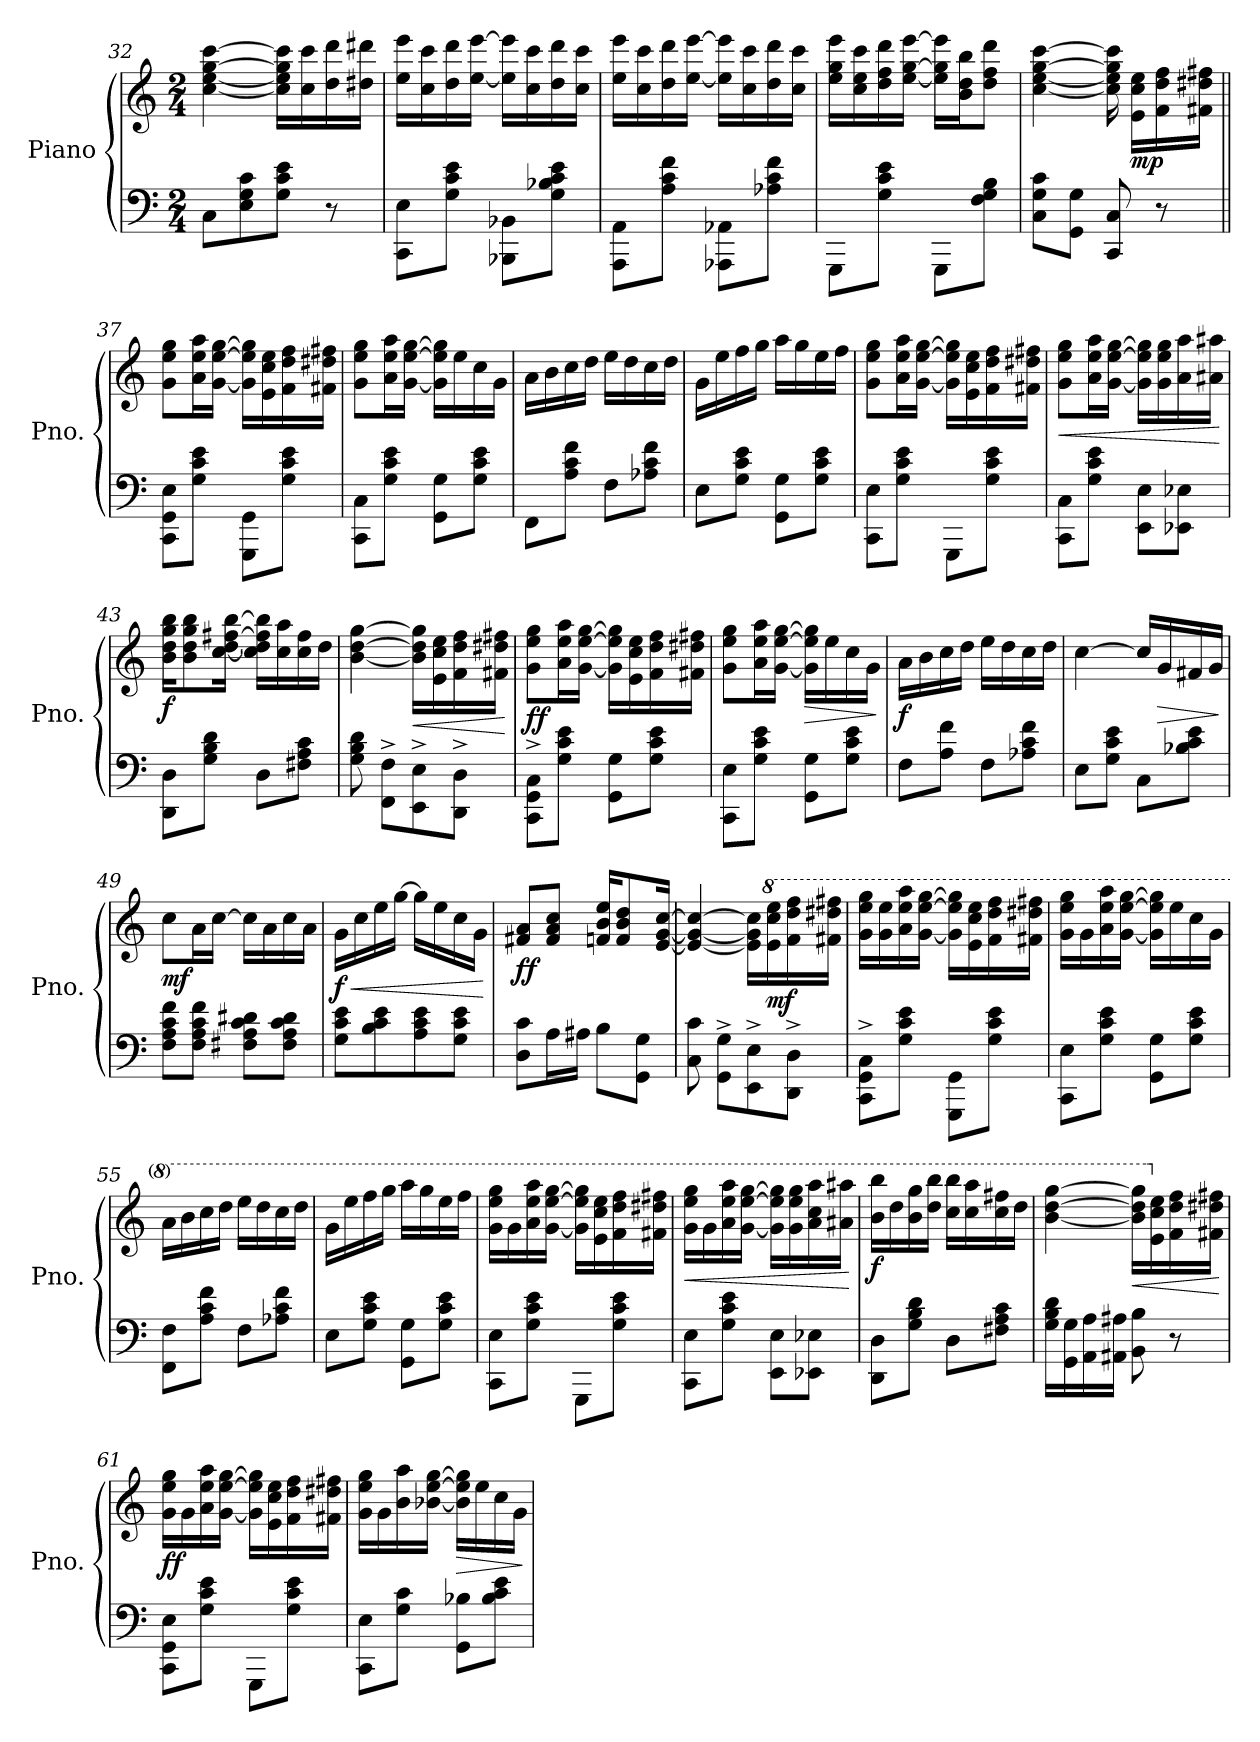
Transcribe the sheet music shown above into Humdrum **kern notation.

**kern	**kern	**dynam
*part1	*part1	*part1
*staff2	*staff1	*staff1/2
*I"Piano	*	*
*I'Pno.	*	*
*clefF4	*clefG2	*
*k[]	*k[]	*
*M2/4	*M2/4	*
=32	=32	=32
8C\L	[4cc\ [4ee\ [4gg\ [4ccc\	.
8E\ 8G\ 8c\	.	.
8G\ 8c\ 8e\J	16cc\] 16ee\] 16gg\] 16ccc\]LL	.
.	16cc\ 16ccc\	.
8r	16dd\ 16ddd\	.
.	16dd#X\ 16ddd#X\JJ	.
!!LO:LB:g=z
=33	=33	=33
8CC\ 8E\L	16ee\ 16eee\LL	.
.	16cc\ 16ccc\	.
8G\ 8c\ 8e\J	16dd\ 16ddd\	.
.	[16ee\ [16eee\JJ	.
8BBB-X\ 8BB-X\L	16ee\] 16eee\]LL	.
.	16cc\ 16ccc\	.
8G\ 8B-X\ 8c\ 8e\J	16dd\ 16ddd\	.
.	16cc\ 16ccc\JJ	.
=34	=34	=34
8AAA\ 8AA\L	16ee\ 16eee\LL	.
.	16cc\ 16ccc\	.
8A\ 8c\ 8f\J	16dd\ 16ddd\	.
.	[16ee\ [16eee\JJ	.
8AAA-X\ 8AA-X\L	16ee\] 16eee\]LL	.
.	16cc\ 16ccc\	.
8A-X\ 8c\ 8f\J	16dd\ 16ddd\	.
.	16cc\ 16ccc\JJ	.
=35	=35	=35
8GGG\L	16ee\ 16gg\ 16eee\LL	.
.	16cc\ 16ee\ 16ccc\	.
8G\ 8c\ 8e\J	16dd\ 16ff\ 16ddd\	.
.	[16ee\ [16gg\ [16eee\JJ	.
8GGG\L	16ee\] 16gg\] 16eee\]LL	.
.	16b\ 16dd\ 16bb\J	.
8F\ 8G\ 8B\J	8dd\ 8ff\ 8ddd\J	.
=36	=36	=36
8C\ 8G\ 8c\L	[4cc\ [4ee\ [4gg\ [4ccc\	.
8GG\ 8G\J	.	.
8CC/ 8C/	16cc\] 16ee\] 16gg\] 16ccc\]	.
!	!	!LO:DY:b
.	16e\ 16cc\ 16ee\LL	mp
8r	16f\ 16dd\ 16ff\	.
.	16f#X\ 16dd#X\ 16ff#X\JJ	.
!!LO:LB:g=z
=37||	=37||	=37||
8CC\ 8GG\ 8E\L	8g\ 8ee\ 8gg\L	.
8G\ 8c\ 8e\J	16a\ 16ee\ 16aa\L	.
.	[16g\ [16ee\ [16gg\JJ	.
8GGG\ 8GG\L	16g\] 16ee\] 16gg\]LL	.
.	16e\ 16cc\ 16ee\	.
8G\ 8c\ 8e\J	16f\ 16dd\ 16ff\	.
.	16f#X\ 16dd#X\ 16ff#X\JJ	.
=38	=38	=38
8CC\ 8C\L	8g\ 8ee\ 8gg\L	.
8G\ 8c\ 8e\J	16a\ 16ee\ 16aa\L	.
.	[16g\ [16ee\ [16gg\JJ	.
8GG\ 8G\L	16g\] 16ee\] 16gg\]LL	.
.	16ee\	.
8G\ 8c\ 8e\J	16cc\	.
.	16g\JJ	.
=39	=39	=39
8FF\L	16a\LL	.
.	16b\	.
8A\ 8c\ 8f\J	16cc\	.
.	16dd\JJ	.
8F\L	16ee\LL	.
.	16dd\	.
8A-X\ 8c\ 8f\J	16cc\	.
.	16dd\JJ	.
=40	=40	=40
8E\L	16g\LL	.
.	16ee\	.
8G\ 8c\ 8e\J	16ff\	.
.	16gg\JJ	.
8GG\ 8G\L	16aa\LL	.
.	16gg\	.
8G\ 8c\ 8e\J	16ee\	.
.	16ff\JJ	.
!!LO:LB:g=z
=41	=41	=41
8CC\ 8E\L	8g\ 8ee\ 8gg\L	.
8G\ 8c\ 8e\J	16a\ 16ee\ 16aa\L	.
.	[16g\ [16ee\ [16gg\JJ	.
8GGG\L	16g\] 16ee\] 16gg\]LL	.
.	16e\ 16cc\ 16ee\	.
8G\ 8c\ 8e\J	16f\ 16dd\ 16ff\	.
.	16f#X\ 16dd#X\ 16ff#X\JJ	.
=42	=42	=42
!	!	!LO:HP:b
8CC\ 8C\L	8g\ 8ee\ 8gg\L	<
8G\ 8c\ 8e\J	16a\ 16ee\ 16aa\L	.
.	[16g\ [16ee\ [16gg\JJ	.
8EE\ 8E\L	16g\] 16ee\] 16gg\]LL	.
.	16g\ 16ee\ 16gg\	.
8EE-X\ 8E-X\J	16a\ 16aa\	.
.	16a#X\ 16aa#X\JJ	.
.	.	[
=43	=43	=43
!	!	!LO:DY:b
8DD\ 8D\L	16b\ 16dd\ 16gg\ 16bb\KL	f
.	8b\ 8dd\ 8gg\ 8bb\	.
8G\ 8B\ 8d\J	.	.
.	[16cc\ [16dd\ [16ff#X\ [16bb\Jk	.
8D\L	16cc\] 16dd\] 16ff#\] 16bb\]LL	.
.	16cc\ 16aa\	.
8F#X\ 8A\ 8c\J	16cc\ 16ff#\	.
.	16dd\JJ	.
=44	=44	=44
8G\ 8B\ 8d\	[4b\ [4dd\ [4gg\	.
8FF\^ 8F\^L	.	.
!	!	!LO:HP:b
8EE\^ 8E\^	16b\] 16dd\] 16gg\]LL	<
.	16e\ 16cc\ 16ee\	.
8DD\^ 8D\^J	16f\ 16dd\ 16ff\	.
.	16f#X\ 16dd#X\ 16ff#X\JJ	.
.	.	[
!!LO:PB:g=z
=45	=45	=45
!	!	!LO:DY:b
8CC\^ 8GG\^ 8C\^L	8g\ 8ee\ 8gg\L	ff
8G\ 8c\ 8e\J	16a\ 16ee\ 16aa\L	.
.	[16g\ [16ee\ [16gg\JJ	.
8GG\ 8G\L	16g\] 16ee\] 16gg\]LL	.
.	16e\ 16cc\ 16ee\	.
8G\ 8c\ 8e\J	16f\ 16dd\ 16ff\	.
.	16f#X\ 16dd#X\ 16ff#X\JJ	.
=46	=46	=46
8CC\ 8E\L	8g\ 8ee\ 8gg\L	.
8G\ 8c\ 8e\J	16a\ 16ee\ 16aa\L	.
.	[16g\ [16ee\ [16gg\JJ	.
!	!	!LO:HP:b
8GG\ 8G\L	16g\] 16ee\] 16gg\]LL	>
.	16ee\	.
8G\ 8c\ 8e\J	16cc\	.
.	16g\JJ	.
.	.	]
=47	=47	=47
!	!	!LO:DY:b
8F\L	16a\LL	f
.	16b\	.
8A\ 8f\J	16cc\	.
.	16dd\JJ	.
8F\L	16ee\LL	.
.	16dd\	.
8A-X\ 8c\ 8f\J	16cc\	.
.	16dd\JJ	.
=48	=48	=48
8E\L	[4cc\	.
8G\ 8c\ 8e\J	.	.
8C\L	16cc/LL]	.
!	!	!LO:HP:b
.	16g/	>
8B-X\ 8c\ 8e\J	16f#X/	.
.	16g/JJ	.
.	.	]
!!LO:LB:g=z
=49	=49	=49
!	!	!LO:DY:b
8F\ 8A\ 8c\ 8f\L	8cc\L	mf
8F\ 8A\ 8c\ 8f\J	16a\L	.
.	[16cc\JJ	.
8F#X\ 8A\ 8c\ 8d#X\L	16cc\LL]	.
.	16a\	.
8F#\ 8A\ 8c\ 8d#\J	16cc\	.
.	16a\JJ	.
=50	=50	=50
!	!	!LO:HP:b
!	!	!LO:DY:n=1:b
8G\ 8c\ 8e\L	16g\LL	< f
.	16cc\	.
8B\ 8c\ 8e\	16ee\	.
.	[16gg\JJ	.
8A\ 8c\ 8e\	16gg\LL]	.
.	16ee\	.
8G\ 8c\ 8e\J	16cc\	.
.	16g\JJ	.
.	.	[
=51	=51	=51
!	!	!LO:DY:b
8D\ 8c\L	8f#X/ 8a/L	ff
16A\L	8f#/ 8a/ 8cc/J	.
16A#X\JJ	.	.
8B\L	16fn/ 16b/ 16ee/KL	.
.	8f/ 8b/ 8dd/	.
8GG\ 8G\J	.	.
.	[16e/ [16g/ [16cc/Jk	.
=52	=52	=52
8C\ 8c\	4e/_ 4g/_ 4cc/_	.
8GG\^ 8G\^L	.	.
8EE\^ 8E\^	16e\] 16g\] 16cc\]LL	.
*	*8va	*
!	!	!LO:DY:b
.	16ee\ 16ccc\ 16eee\	mf
8DD\^ 8D\^J	16ff\ 16ddd\ 16fff\	.
.	16ff#X\ 16ddd#X\ 16fff#X\JJ	.
!!LO:LB:g=z
=53	=53	=53
8CC\^ 8GG\^ 8C\^L	16gg\ 16eee\ 16ggg\LL	.
.	16gg\ 16eee\	.
8G\ 8c\ 8e\J	16aa\ 16eee\ 16aaa\	.
.	[16gg\ [16eee\ [16ggg\JJ	.
8GGG\ 8GG\L	16gg\] 16eee\] 16ggg\]LL	.
.	16ee\ 16ccc\ 16eee\	.
8G\ 8c\ 8e\J	16ff\ 16ddd\ 16fff\	.
.	16ff#X\ 16ddd#X\ 16fff#X\JJ	.
=54	=54	=54
8CC\ 8E\L	16gg\ 16eee\ 16ggg\LL	.
.	16gg\	.
8G\ 8c\ 8e\J	16aa\ 16eee\ 16aaa\	.
.	[16gg\ [16eee\ [16ggg\JJ	.
8GG\ 8G\L	16gg\] 16eee\] 16ggg\]LL	.
.	16eee\	.
8G\ 8c\ 8e\J	16ccc\	.
.	16gg\JJ	.
=55	=55	=55
8FF\ 8F\L	16aa\LL	.
.	16bb\	.
8A\ 8c\ 8f\J	16ccc\	.
.	16ddd\JJ	.
8F\L	16eee\LL	.
.	16ddd\	.
8A-X\ 8c\ 8f\J	16ccc\	.
.	16ddd\JJ	.
=56	=56	=56
8E\L	16gg\LL	.
.	16eee\	.
8G\ 8c\ 8e\J	16fff\	.
.	16ggg\JJ	.
8GG\ 8G\L	16aaa\LL	.
.	16ggg\	.
8G\ 8c\ 8e\J	16eee\	.
.	16fff\JJ	.
!!LO:LB:g=z
=57	=57	=57
8CC\ 8E\L	16gg\ 16eee\ 16ggg\LL	.
.	16gg\	.
8G\ 8c\ 8e\J	16aa\ 16eee\ 16aaa\	.
.	[16gg\ [16eee\ [16ggg\JJ	.
8GGG\L	16gg\] 16eee\] 16ggg\]LL	.
.	16ee\ 16ccc\ 16eee\	.
8G\ 8c\ 8e\J	16ff\ 16ddd\ 16fff\	.
.	16ff#X\ 16ddd#X\ 16fff#X\JJ	.
=58	=58	=58
!	!	!LO:HP:b
8CC\ 8E\L	16gg\ 16eee\ 16ggg\LL	<
.	16gg\	.
8G\ 8c\ 8e\J	16aa\ 16eee\ 16aaa\	.
.	[16gg\ [16eee\ [16ggg\JJ	.
8EE\ 8E\L	16gg\] 16eee\] 16ggg\]LL	.
.	16gg\ 16eee\ 16ggg\	.
8EE-X\ 8E-X\J	16aa\ 16ccc\ 16aaa\	.
.	16aa#X\ 16aaa#X\JJ	.
.	.	[
=59	=59	=59
!	!	!LO:DY:b
8DD\ 8D\L	16bb\ 16bbb\LL	f
.	16ddd\	.
8G\ 8B\ 8d\J	16bb\ 16ggg\	.
.	16ddd\ 16bbb\JJ	.
8D\L	16ccc\ 16bbb\LL	.
.	16ccc\ 16aaa\	.
8F#X\ 8A\ 8c\J	16ccc\ 16fff#X\	.
.	16ddd\JJ	.
=60	=60	=60
16G\ 16B\ 16d\LL	[4bb\ [4ddd\ [4ggg\	.
16GG\ 16G\	.	.
16AA\ 16A\	.	.
16AA#X\ 16A#X\JJ	.	.
!	!	!LO:HP:b
8BB\ 8B\	16bb\] 16ddd\] 16ggg\]LL	<
*	*X8va	*
.	16e\ 16cc\ 16ee\	.
8r	16f\ 16dd\ 16ff\	.
.	16f#X\ 16dd#X\ 16ff#X\JJ	.
.	.	[
!!LO:LB:g=z
=61	=61	=61
!	!	!LO:DY:b
8CC\ 8GG\ 8E\L	16g\ 16ee\ 16gg\LL	ff
.	16g\	.
8G\ 8c\ 8e\J	16a\ 16ee\ 16aa\	.
.	[16g\ [16ee\ [16gg\JJ	.
8GGG\L	16g\] 16ee\] 16gg\]LL	.
.	16e\ 16cc\ 16ee\	.
8G\ 8c\ 8e\J	16f\ 16dd\ 16ff\	.
.	16f#X\ 16dd#X\ 16ff#X\JJ	.
=62	=62	=62
8CC\ 8E\L	16g\ 16ee\ 16gg\LL	.
.	16g\	.
8G\ 8c\J	16b\ 16aa\	.
.	[16b-X\ [16ee\ [16gg\JJ	.
!	!	!LO:HP:b
8GG\ 8B-X\L	16b-\] 16ee\] 16gg\]LL	>
.	16ee\	.
8B-\ 8c\ 8e\J	16cc\	.
.	16g\JJ	.
.	.	]
=	=	=
*-	*-	*-
